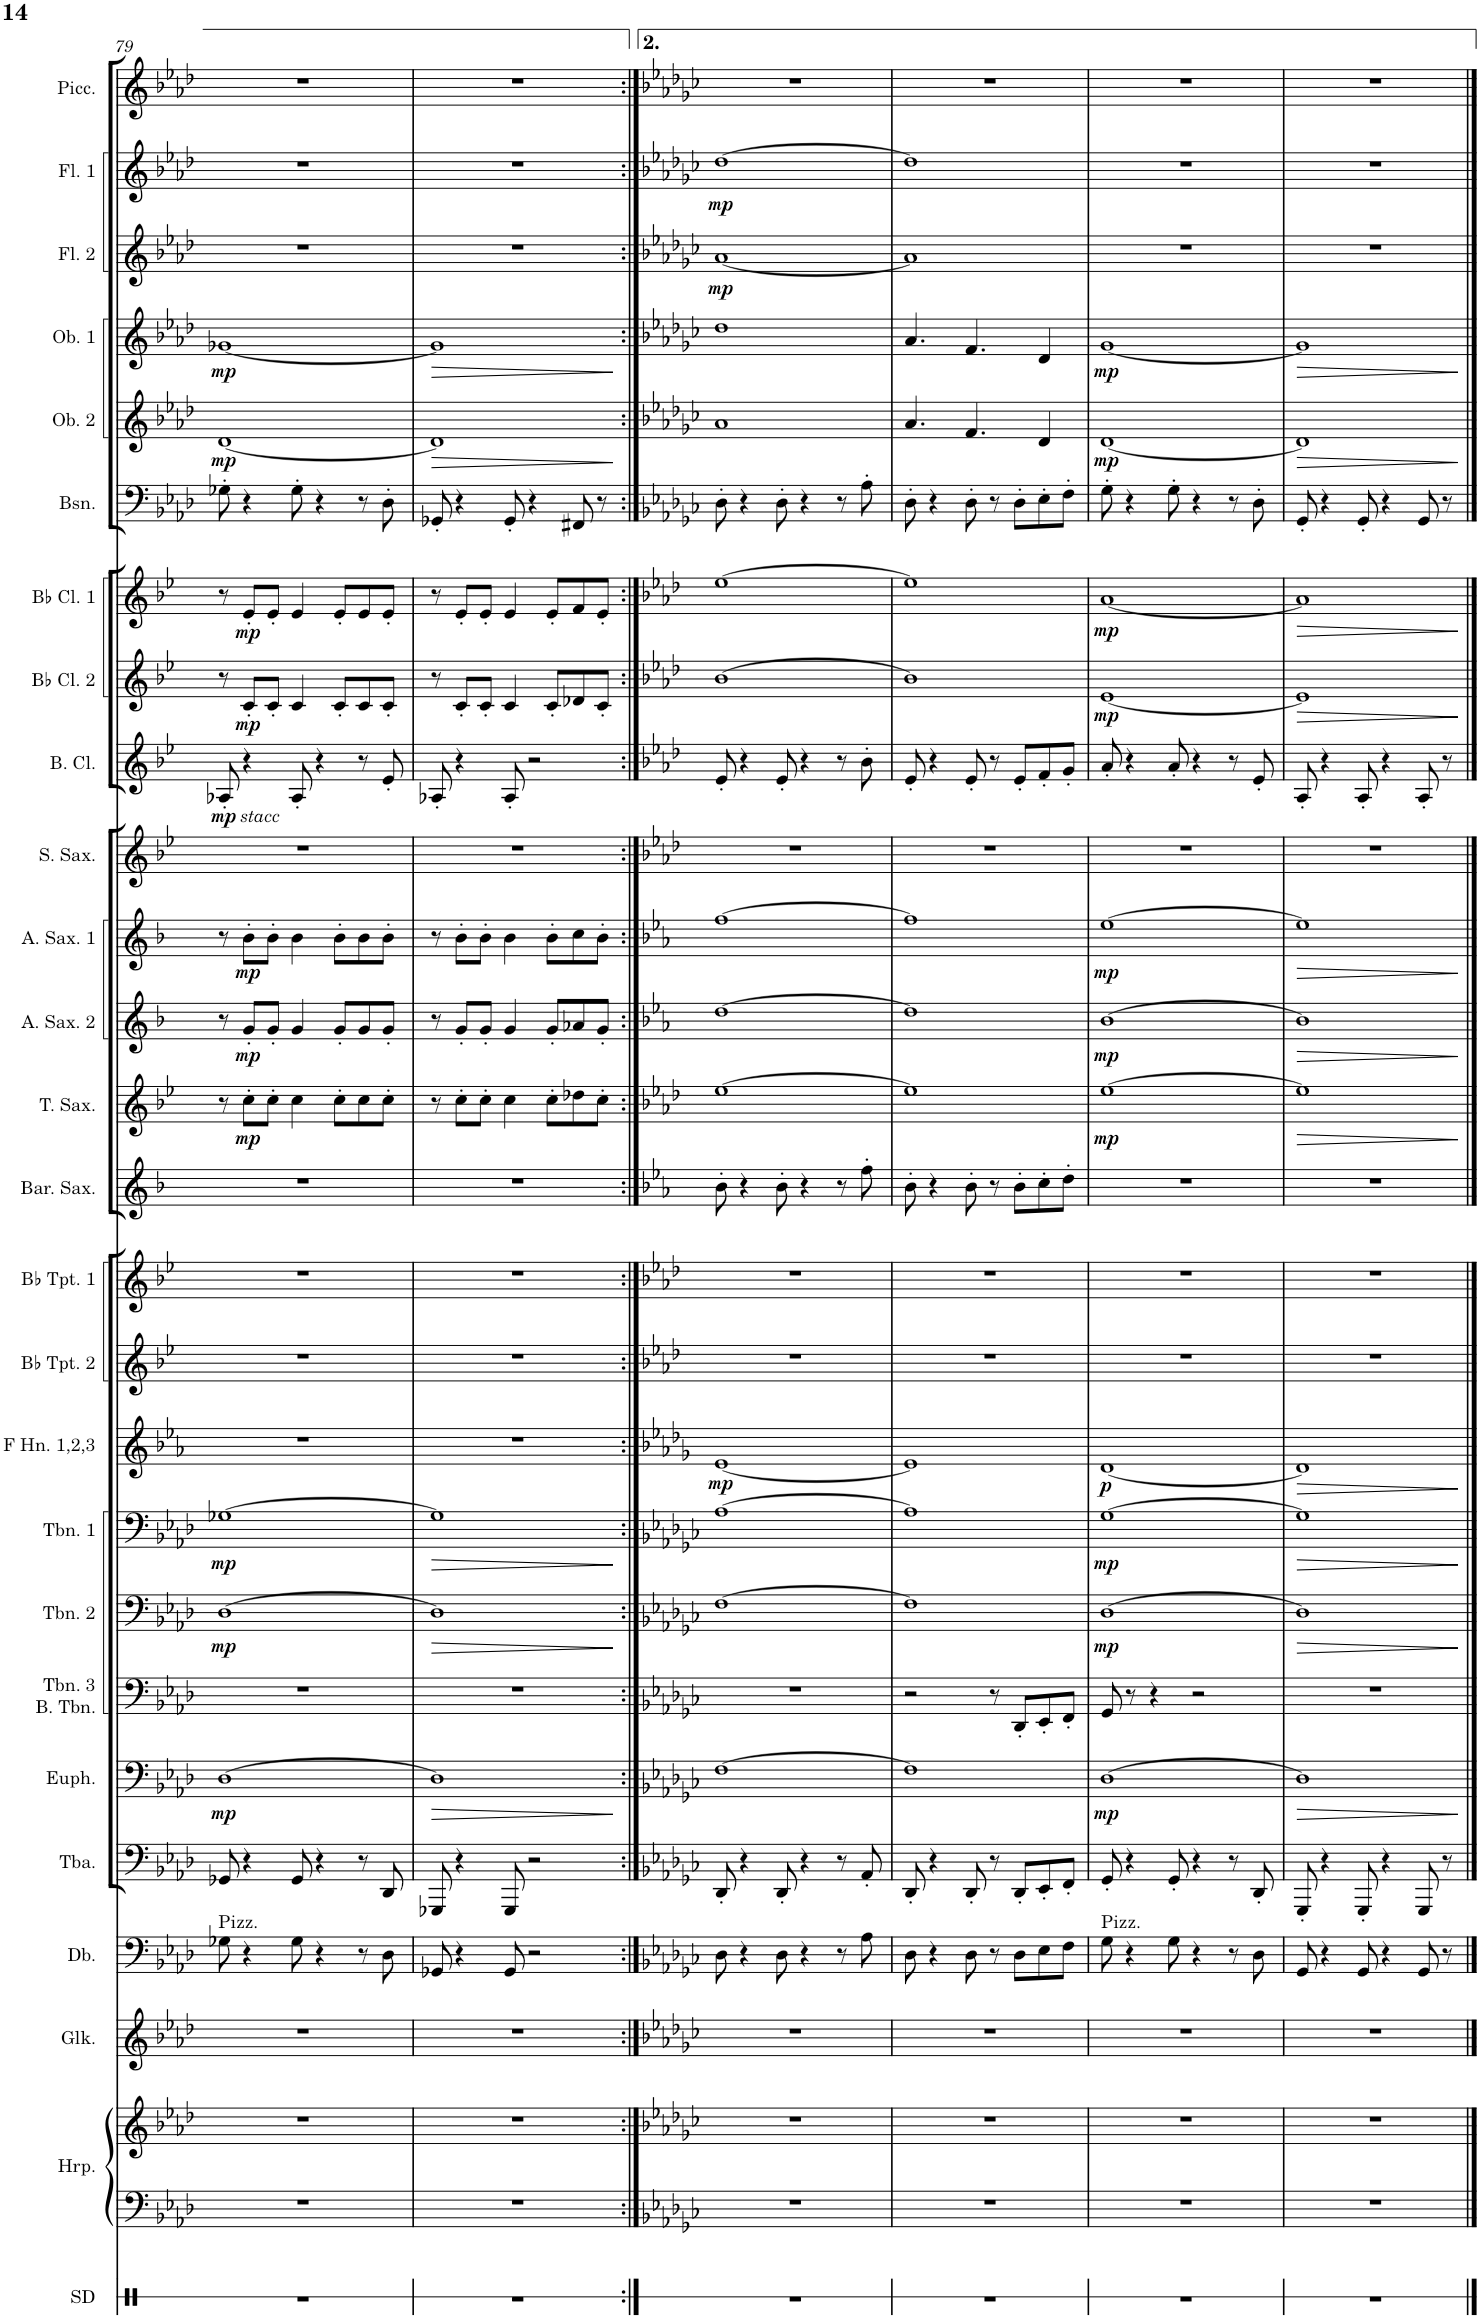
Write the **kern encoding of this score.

**kern	**kern	**kern	**kern	**kern	**kern	**kern	**dynam	**kern	**kern	**dynam	**kern	**dynam	**kern	**dynam	**kern	**kern	**kern	**kern	**dynam	**kern	**dynam	**kern	**dynam	**kern	**kern	**dynam	**kern	**dynam	**kern	**dynam	**kern	**kern	**dynam	**kern	**dynam	**kern	**dynam	**kern	**dynam	**kern
*part26	*part25	*part25	*part24	*part23	*part22	*part21	*part21	*part20	*part19	*part19	*part18	*part18	*part17	*part17	*part16	*part15	*part14	*part13	*part13	*part12	*part12	*part11	*part11	*part10	*part9	*part9	*part8	*part8	*part7	*part7	*part6	*part5	*part5	*part4	*part4	*part3	*part3	*part2	*part2	*part1
*staff27	*staff26	*staff25	*staff24	*staff23	*staff22	*staff21	*staff21	*staff20	*staff19	*staff19	*staff18	*staff18	*staff17	*staff17	*staff16	*staff15	*staff14	*staff13	*staff13	*staff12	*staff12	*staff11	*staff11	*staff10	*staff9	*staff9	*staff8	*staff8	*staff7	*staff7	*staff6	*staff5	*staff5	*staff4	*staff4	*staff3	*staff3	*staff2	*staff2	*staff1
*I"Snare Drum	*I"Harp	*	*I"Glockenspiel	*I"Double Bass	*I"Tuba	*I"Euphonium	*	*I"Trombone 3 &amp; Bass Trombone	*I"Trombone 2	*	*I"Trombone 1	*	*I"F Horn 1,2,3	*	*I"Bb Trumpet 2	*I"Bb Trumpet 1	*I"Baritone Saxophone	*I"Tenor Saxophone	*	*I"Alto Saxophone 2	*	*I"Alto Saxophone 1	*	*I"Soprano Saxophone	*I"Bass Clarinet	*	*I"Bb Clarinet 2	*	*I"Bb Clarinet 1	*	*I"Bassoon	*I"Oboe 2	*	*I"Oboe 1	*	*I"Flute 2	*	*I"Flute 1	*	*I"Piccolo
*I'SD	*I'Hrp.	*	*I'Glk.	*I'Db.	*I'Tba.	*I'Euph.	*	*I'Tbn. 3 B. Tbn.	*I'Tbn. 2	*	*I'Tbn. 1	*	*I'F Hn. 1,2,3	*	*I'Bb Tpt. 2	*I'Bb Tpt. 1	*I'Bar. Sax.	*I'T. Sax.	*	*I'A. Sax. 2	*	*I'A. Sax. 1	*	*I'S. Sax.	*I'B. Cl.	*	*I'Bb Cl. 2	*	*I'Bb Cl. 1	*	*I'Bsn.	*I'Ob. 2	*	*I'Ob. 1	*	*I'Fl. 2	*	*I'Fl. 1	*	*I'Picc.
!!LO:PB:g=z
*clefX	*clefF4	*clefG2	*clefG2	*clefF4	*clefF4	*clefF4	*	*clefF4	*clefF4	*	*clefF4	*	*clefG2	*	*clefG2	*clefG2	*clefG2	*clefG2	*	*clefG2	*	*clefG2	*	*clefG2	*clefG2	*	*clefG2	*	*clefG2	*	*clefF4	*clefG2	*	*clefG2	*	*clefG2	*	*clefG2	*	*clefG2
*	*	*	*Trd-14c-24	*Trd7c12	*	*	*	*	*	*	*	*	*Trd4c7	*	*Trd1c2	*Trd1c2	*Trd12c21	*Trd8c14	*	*Trd5c9	*	*Trd5c9	*	*Trd1c2	*Trd8c14	*	*Trd1c2	*	*Trd1c2	*	*	*	*	*	*	*	*	*	*	*Trd-7c-12
*k[]	*k[b-e-a-d-]	*k[b-e-a-d-]	*k[b-e-a-d-]	*k[b-e-a-d-]	*k[b-e-a-d-]	*k[b-e-a-d-]	*	*k[b-e-a-d-]	*k[b-e-a-d-]	*	*k[b-e-a-d-]	*	*k[b-e-a-]	*	*k[b-e-]	*k[b-e-]	*k[b-]	*k[b-e-]	*	*k[b-]	*	*k[b-]	*	*k[b-e-]	*k[b-e-]	*	*k[b-e-]	*	*k[b-e-]	*	*k[b-e-a-d-]	*k[b-e-a-d-]	*	*k[b-e-a-d-]	*	*k[b-e-a-d-]	*	*k[b-e-a-d-]	*	*k[b-e-a-d-]
*M4/4	*M4/4	*M4/4	*M4/4	*M4/4	*M4/4	*M4/4	*	*M4/4	*M4/4	*	*M4/4	*	*M4/4	*	*M4/4	*M4/4	*M4/4	*M4/4	*	*M4/4	*	*M4/4	*	*M4/4	*M4/4	*	*M4/4	*	*M4/4	*	*M4/4	*M4/4	*	*M4/4	*	*M4/4	*	*M4/4	*	*M4/4
=79	=79	=79	=79	=79	=79	=79	=79	=79	=79	=79	=79	=79	=79	=79	=79	=79	=79	=79	=79	=79	=79	=79	=79	=79	=79	=79	=79	=79	=79	=79	=79	=79	=79	=79	=79	=79	=79	=79	=79	=79
!	!	!	!	!	!	!	!	!	!	!	!	!	!	!	!	!	!	!	!	!	!	!	!	!	!LO:TX:b:i:t=stacc	!	!	!	!	!	!	!	!	!	!	!	!	!	!	!
!	!	!	!	!LO:TX:a:t=Pizz.	!	!	!	!	!	!	!	!	!	!	!	!	!	!	!	!	!	!	!	!	!	!	!	!	!	!	!	!	!	!	!	!	!	!	!	!
!	!	!	!	!	!	!	!LO:DY:b	!	!	!LO:DY:b	!	!LO:DY:b	!	!	!	!	!	!	!	!	!	!	!	!	!	!LO:DY:b	!	!	!	!	!	!	!LO:DY:b	!	!LO:DY:b	!	!	!	!	!
1r	1r	1r	1r	8G-X\	8GG-X/	[1D-	mp	1r	[1D-	mp	[1G-X	mp	1r	.	1r	1r	1r	8r	.	8r	.	8r	.	1r	8A-X'/	mp	8r	.	8r	.	8G-X'\	[1d-	mp	[1g-X	mp	1r	.	1r	.	1r
!	!	!	!	!	!	!	!	!	!	!	!	!	!	!	!	!	!	!	!LO:DY:b	!	!LO:DY:b	!	!LO:DY:b	!	!	!	!	!LO:DY:b	!	!LO:DY:b	!	!	!	!	!	!	!	!	!	!
.	.	.	.	4r	4r	.	.	.	.	.	.	.	.	.	.	.	.	8cc'\L	mp	8g'/L	mp	8b-'\L	mp	.	4r	.	8c'/L	mp	8e-'/L	mp	4r	.	.	.	.	.	.	.	.	.
.	.	.	.	.	.	.	.	.	.	.	.	.	.	.	.	.	.	8cc'\J	.	8g'/J	.	8b-'\J	.	.	.	.	8c'/J	.	8e-'/J	.	.	.	.	.	.	.	.	.	.	.
.	.	.	.	8G-\	8GG-/	.	.	.	.	.	.	.	.	.	.	.	.	4cc\	.	4g/	.	4b-\	.	.	8A-'/	.	4c/	.	4e-/	.	8G-'\	.	.	.	.	.	.	.	.	.
.	.	.	.	4r	4r	.	.	.	.	.	.	.	.	.	.	.	.	.	.	.	.	.	.	.	4r	.	.	.	.	.	4r	.	.	.	.	.	.	.	.	.
.	.	.	.	.	.	.	.	.	.	.	.	.	.	.	.	.	.	8cc'\L	.	8g'/L	.	8b-'\L	.	.	.	.	8c'/L	.	8e-'/L	.	.	.	.	.	.	.	.	.	.	.
.	.	.	.	8r	8r	.	.	.	.	.	.	.	.	.	.	.	.	8cc\	.	8g/	.	8b-\	.	.	8r	.	8c/	.	8e-/	.	8r	.	.	.	.	.	.	.	.	.
.	.	.	.	8D-\	8DD-/	.	.	.	.	.	.	.	.	.	.	.	.	8cc'\J	.	8g'/J	.	8b-'\J	.	.	8e-'/	.	8c'/J	.	8e-'/J	.	8D-'\	.	.	.	.	.	.	.	.	.
=80	=80	=80	=80	=80	=80	=80	=80	=80	=80	=80	=80	=80	=80	=80	=80	=80	=80	=80	=80	=80	=80	=80	=80	=80	=80	=80	=80	=80	=80	=80	=80	=80	=80	=80	=80	=80	=80	=80	=80	=80
!	!	!	!	!	!	!	!LO:HP:b	!	!	!LO:HP:b	!	!LO:HP:b	!	!	!	!	!	!	!	!	!	!	!	!	!	!	!	!	!	!	!	!	!LO:HP:b	!	!LO:HP:b	!	!	!	!	!
1r	1r	1r	1r	8GG-X/	8GGG-X/	1D-]	>	1r	1D-]	>	1G-]	>	1r	.	1r	1r	1r	8r	.	8r	.	8r	.	1r	8A-X'/	.	8r	.	8r	.	8GG-X'/	1d-]	>	1g-]	>	1r	.	1r	.	1r
.	.	.	.	4r	4r	.	.	.	.	.	.	.	.	.	.	.	.	8cc'\L	.	8g'/L	.	8b-'\L	.	.	4r	.	8c'/L	.	8e-'/L	.	4r	.	.	.	.	.	.	.	.	.
.	.	.	.	.	.	.	.	.	.	.	.	.	.	.	.	.	.	8cc'\J	.	8g'/J	.	8b-'\J	.	.	.	.	8c'/J	.	8e-'/J	.	.	.	.	.	.	.	.	.	.	.
.	.	.	.	8GG-/	8GGG-/	.	.	.	.	.	.	.	.	.	.	.	.	4cc\	.	4g/	.	4b-\	.	.	8A-'/	.	4c/	.	4e-/	.	8GG-'/	.	.	.	.	.	.	.	.	.
.	.	.	.	2r	2r	.	.	.	.	.	.	.	.	.	.	.	.	.	.	.	.	.	.	.	2r	.	.	.	.	.	4r	.	.	.	.	.	.	.	.	.
.	.	.	.	.	.	.	.	.	.	.	.	.	.	.	.	.	.	8cc'\L	.	8g'/L	.	8b-'\L	.	.	.	.	8c'/L	.	8e-'/L	.	.	.	.	.	.	.	.	.	.	.
.	.	.	.	.	.	.	.	.	.	.	.	.	.	.	.	.	.	8dd-X\	.	8a-X/	.	8cc\	.	.	.	.	8d-X/	.	8f/	.	8FF#X/	.	.	.	.	.	.	.	.	.
.	.	.	.	.	.	.	.	.	.	.	.	.	.	.	.	.	.	8cc'\J	.	8g'/J	.	8b-'\J	.	.	.	.	8c'/J	.	8e-'/J	.	8r	.	.	.	.	.	.	.	.	.
.	.	.	.	.	.	.	]	.	.	]	.	]	.	.	.	.	.	.	.	.	.	.	.	.	.	.	.	.	.	.	.	.	]	.	]	.	.	.	.	.
=81:|!	=81:|!	=81:|!	=81:|!	=81:|!	=81:|!	=81:|!	=81:|!	=81:|!	=81:|!	=81:|!	=81:|!	=81:|!	=81:|!	=81:|!	=81:|!	=81:|!	=81:|!	=81:|!	=81:|!	=81:|!	=81:|!	=81:|!	=81:|!	=81:|!	=81:|!	=81:|!	=81:|!	=81:|!	=81:|!	=81:|!	=81:|!	=81:|!	=81:|!	=81:|!	=81:|!	=81:|!	=81:|!	=81:|!	=81:|!	=81:|!
*	*k[b-e-a-d-g-c-]	*k[b-e-a-d-g-c-]	*k[b-e-a-d-g-c-]	*k[b-e-a-d-g-c-]	*k[b-e-a-d-g-c-]	*k[b-e-a-d-g-c-]	*	*k[b-e-a-d-g-c-]	*k[b-e-a-d-g-c-]	*	*k[b-e-a-d-g-c-]	*	*k[b-e-a-d-g-]	*	*k[b-e-a-d-]	*k[b-e-a-d-]	*k[b-e-a-]	*k[b-e-a-d-]	*	*k[b-e-a-]	*	*k[b-e-a-]	*	*k[b-e-a-d-]	*k[b-e-a-d-]	*	*k[b-e-a-d-]	*	*k[b-e-a-d-]	*	*k[b-e-a-d-g-c-]	*k[b-e-a-d-g-c-]	*	*k[b-e-a-d-g-c-]	*	*k[b-e-a-d-g-c-]	*	*k[b-e-a-d-g-c-]	*	*k[b-e-a-d-g-c-]
!	!	!	!	!	!	!	!	!	!	!	!	!	!	!LO:DY:b	!	!	!	!	!	!	!	!	!	!	!	!	!	!	!	!	!	!	!	!	!	!	!LO:DY:b	!	!LO:DY:b	!
1r	1r	1r	1r	8D-\	8DD-'/	[1F	.	1r	[1F	.	[1A-	.	[1e-	mp	1r	1r	8b-'\	[1ee-	.	[1dd	.	[1ff	.	1r	8e-'/	.	[1b-	.	[1ee-	.	8D-'\	1a-	.	1dd-	.	[1a-	mp	[1dd-	mp	1r
.	.	.	.	4r	4r	.	.	.	.	.	.	.	.	.	.	.	4r	.	.	.	.	.	.	.	4r	.	.	.	.	.	4r	.	.	.	.	.	.	.	.	.
.	.	.	.	8D-\	8DD-'/	.	.	.	.	.	.	.	.	.	.	.	8b-'\	.	.	.	.	.	.	.	8e-'/	.	.	.	.	.	8D-'\	.	.	.	.	.	.	.	.	.
.	.	.	.	4r	4r	.	.	.	.	.	.	.	.	.	.	.	4r	.	.	.	.	.	.	.	4r	.	.	.	.	.	4r	.	.	.	.	.	.	.	.	.
.	.	.	.	8r	8r	.	.	.	.	.	.	.	.	.	.	.	8r	.	.	.	.	.	.	.	8r	.	.	.	.	.	8r	.	.	.	.	.	.	.	.	.
.	.	.	.	8A-\	8AA-'/	.	.	.	.	.	.	.	.	.	.	.	8ff'\	.	.	.	.	.	.	.	8b-'\	.	.	.	.	.	8A-'\	.	.	.	.	.	.	.	.	.
=82	=82	=82	=82	=82	=82	=82	=82	=82	=82	=82	=82	=82	=82	=82	=82	=82	=82	=82	=82	=82	=82	=82	=82	=82	=82	=82	=82	=82	=82	=82	=82	=82	=82	=82	=82	=82	=82	=82	=82	=82
1r	1r	1r	1r	8D-\	8DD-'/	1F]	.	2r	1F]	.	1A-]	.	1e-]	.	1r	1r	8b-'\	1ee-]	.	1dd]	.	1ff]	.	1r	8e-'/	.	1b-]	.	1ee-]	.	8D-'\	4.a-/	.	4.a-/	.	1a-]	.	1dd-]	.	1r
.	.	.	.	4r	4r	.	.	.	.	.	.	.	.	.	.	.	4r	.	.	.	.	.	.	.	4r	.	.	.	.	.	4r	.	.	.	.	.	.	.	.	.
.	.	.	.	8D-\	8DD-'/	.	.	.	.	.	.	.	.	.	.	.	8b-'\	.	.	.	.	.	.	.	8e-'/	.	.	.	.	.	8D-'\	4.f/	.	4.f/	.	.	.	.	.	.
.	.	.	.	8r	8r	.	.	8r	.	.	.	.	.	.	.	.	8r	.	.	.	.	.	.	.	8r	.	.	.	.	.	8r	.	.	.	.	.	.	.	.	.
.	.	.	.	8D-\L	8DD-'/L	.	.	8DD-'/L	.	.	.	.	.	.	.	.	8b-'\L	.	.	.	.	.	.	.	8e-'/L	.	.	.	.	.	8D-'\L	.	.	.	.	.	.	.	.	.
.	.	.	.	8E-\	8EE-'/	.	.	8EE-'/	.	.	.	.	.	.	.	.	8cc'\	.	.	.	.	.	.	.	8f'/	.	.	.	.	.	8E-'\	4d-/	.	4d-/	.	.	.	.	.	.
.	.	.	.	8F\J	8FF'/J	.	.	8FF'/J	.	.	.	.	.	.	.	.	8dd'\J	.	.	.	.	.	.	.	8g'/J	.	.	.	.	.	8F'\J	.	.	.	.	.	.	.	.	.
=83	=83	=83	=83	=83	=83	=83	=83	=83	=83	=83	=83	=83	=83	=83	=83	=83	=83	=83	=83	=83	=83	=83	=83	=83	=83	=83	=83	=83	=83	=83	=83	=83	=83	=83	=83	=83	=83	=83	=83	=83
!	!	!	!	!LO:TX:a:t=Pizz.	!	!	!	!	!	!	!	!	!	!	!	!	!	!	!	!	!	!	!	!	!	!	!	!	!	!	!	!	!	!	!	!	!	!	!	!
!	!	!	!	!	!	!	!LO:DY:b	!	!	!LO:DY:b	!	!LO:DY:b	!	!LO:DY:b	!	!	!	!	!LO:DY:b	!	!LO:DY:b	!	!LO:DY:b	!	!	!	!	!LO:DY:b	!	!LO:DY:b	!	!	!LO:DY:b	!	!LO:DY:b	!	!	!	!	!
1r	1r	1r	1r	8G-\	8GG-'/	[1D-	mp	8GG-/	[1D-	mp	[1G-	mp	[1d-	p	1r	1r	1r	[1ee-	mp	[1b-	mp	[1ee-	mp	1r	8a-'/	.	[1e-	mp	[1a-	mp	8G-'\	[1d-	mp	[1g-	mp	1r	.	1r	.	1r
.	.	.	.	4r	4r	.	.	8r	.	.	.	.	.	.	.	.	.	.	.	.	.	.	.	.	4r	.	.	.	.	.	4r	.	.	.	.	.	.	.	.	.
.	.	.	.	.	.	.	.	4r	.	.	.	.	.	.	.	.	.	.	.	.	.	.	.	.	.	.	.	.	.	.	.	.	.	.	.	.	.	.	.	.
.	.	.	.	8G-\	8GG-'/	.	.	.	.	.	.	.	.	.	.	.	.	.	.	.	.	.	.	.	8a-'/	.	.	.	.	.	8G-'\	.	.	.	.	.	.	.	.	.
.	.	.	.	4r	4r	.	.	2r	.	.	.	.	.	.	.	.	.	.	.	.	.	.	.	.	4r	.	.	.	.	.	4r	.	.	.	.	.	.	.	.	.
.	.	.	.	8r	8r	.	.	.	.	.	.	.	.	.	.	.	.	.	.	.	.	.	.	.	8r	.	.	.	.	.	8r	.	.	.	.	.	.	.	.	.
.	.	.	.	8D-\	8DD-'/	.	.	.	.	.	.	.	.	.	.	.	.	.	.	.	.	.	.	.	8e-'/	.	.	.	.	.	8D-'\	.	.	.	.	.	.	.	.	.
=84	=84	=84	=84	=84	=84	=84	=84	=84	=84	=84	=84	=84	=84	=84	=84	=84	=84	=84	=84	=84	=84	=84	=84	=84	=84	=84	=84	=84	=84	=84	=84	=84	=84	=84	=84	=84	=84	=84	=84	=84
!	!	!	!	!	!	!	!LO:HP:b	!	!	!LO:HP:b	!	!LO:HP:b	!	!LO:HP:b	!	!	!	!	!LO:HP:b	!	!LO:HP:b	!	!LO:HP:b	!	!	!	!	!LO:HP:b	!	!LO:HP:b	!	!	!LO:HP:b	!	!LO:HP:b	!	!	!	!	!
1r	1r	1r	1r	8GG-/	8GGG-'/	1D-]	>	1r	1D-]	>	1G-]	>	1d-]	>	1r	1r	1r	1ee-]	>	1b-]	>	1ee-]	>	1r	8A-'/	.	1e-]	>	1a-]	>	8GG-'/	1d-]	>	1g-]	>	1r	.	1r	.	1r
.	.	.	.	4r	4r	.	.	.	.	.	.	.	.	.	.	.	.	.	.	.	.	.	.	.	4r	.	.	.	.	.	4r	.	.	.	.	.	.	.	.	.
.	.	.	.	8GG-/	8GGG-'/	.	.	.	.	.	.	.	.	.	.	.	.	.	.	.	.	.	.	.	8A-'/	.	.	.	.	.	8GG-'/	.	.	.	.	.	.	.	.	.
.	.	.	.	4r	4r	.	.	.	.	.	.	.	.	.	.	.	.	.	.	.	.	.	.	.	4r	.	.	.	.	.	4r	.	.	.	.	.	.	.	.	.
.	.	.	.	8GG-/	8GGG-/	.	.	.	.	.	.	.	.	.	.	.	.	.	.	.	.	.	.	.	8A-'/	.	.	.	.	.	8GG-/	.	.	.	.	.	.	.	.	.
.	.	.	.	8r	8r	.	.	.	.	.	.	.	.	.	.	.	.	.	.	.	.	.	.	.	8r	.	.	.	.	.	8r	.	.	.	.	.	.	.	.	.
.	.	.	.	.	.	.	]	.	.	]	.	]	.	]	.	.	.	.	]	.	]	.	]	.	.	.	.	]	.	]	.	.	]	.	]	.	.	.	.	.
==	==	==	==	==	==	==	==	==	==	==	==	==	==	==	==	==	==	==	==	==	==	==	==	==	==	==	==	==	==	==	==	==	==	==	==	==	==	==	==	==
*-	*-	*-	*-	*-	*-	*-	*-	*-	*-	*-	*-	*-	*-	*-	*-	*-	*-	*-	*-	*-	*-	*-	*-	*-	*-	*-	*-	*-	*-	*-	*-	*-	*-	*-	*-	*-	*-	*-	*-	*-
